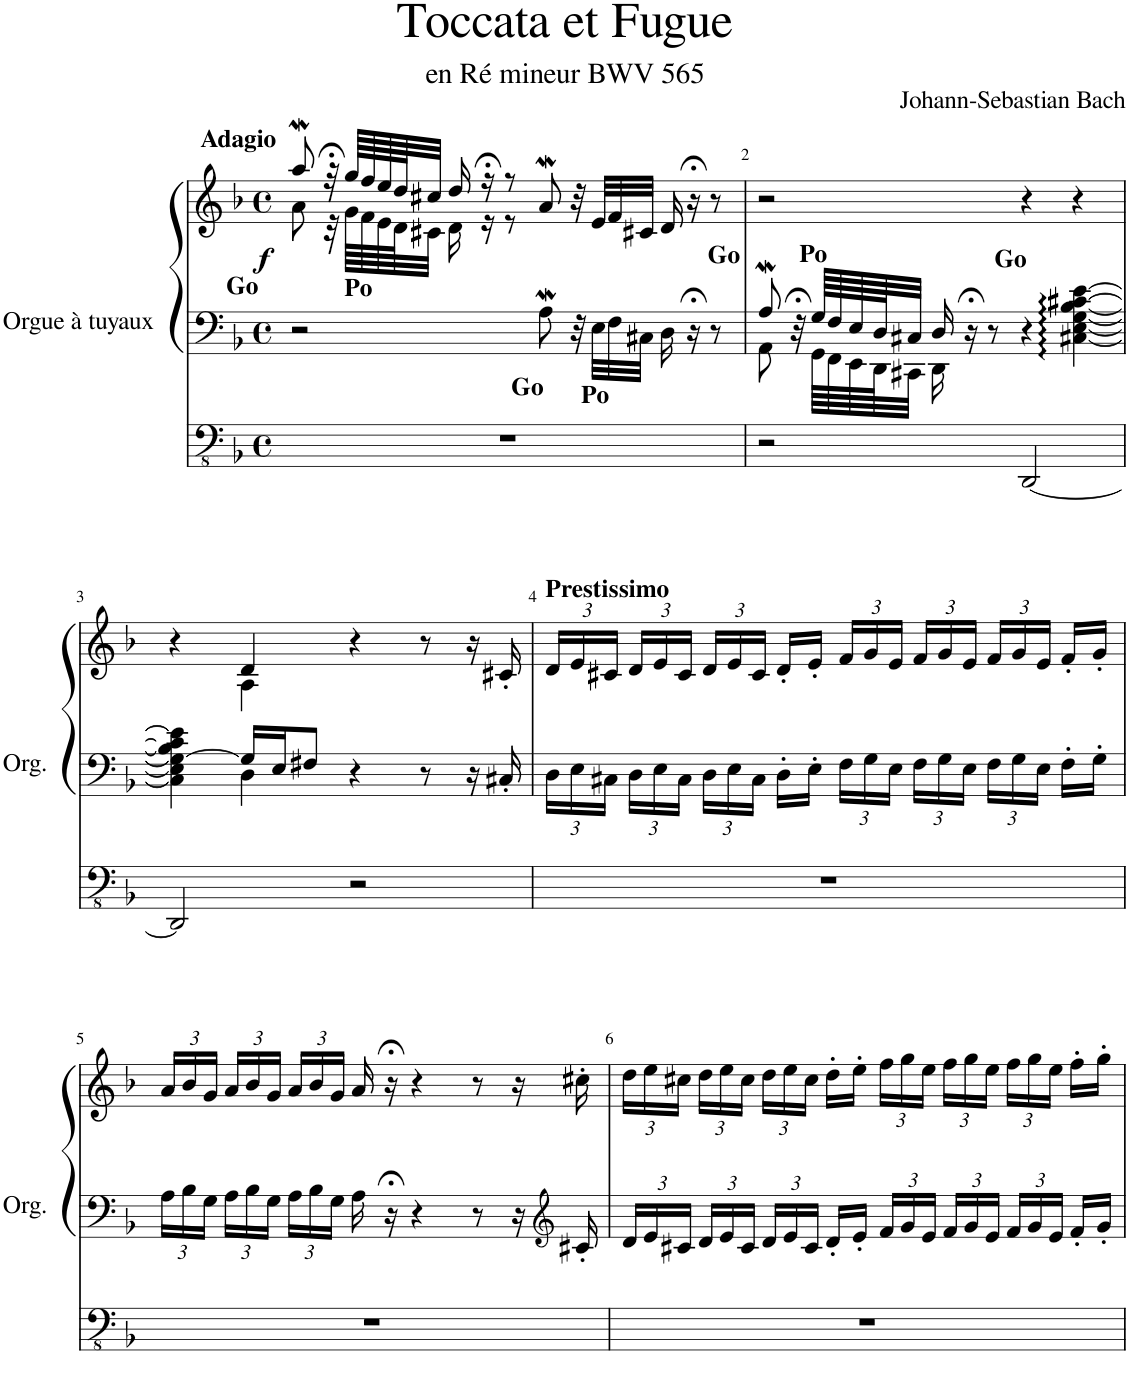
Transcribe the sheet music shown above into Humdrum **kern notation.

**kern	**kern	**kern	**dynam
*part1	*part1	*part1	*part1
*staff3	*staff2	*staff1	*staff1/2/3
*I"Orgue à tuyaux	*	*	*
*I'Org.	*	*	*
*clefFv4	*clefF4	*clefG2	*
*k[b-]	*k[b-]	*k[b-]	*
*M4/4	*M4/4	*M4/4	*
*met(c)	*met(c)	*met(c)	*
=1	=1	=1	=1
*	*	*^	*
!	!	!LO:TX:a:B:t=Adagio	!	!
!	!	!LO:TX:b:B:t=Go	!	!
!	!	!	!	!LO:DY:b
1r	2r	8aaW/	8a\	f
.	.	32r;<	32r	.
!	!	!LO:TX:b:B:t=Po	!	!
.	.	64gg/LLLL	64g\LLLL	.
.	.	64ff/	64f\	.
.	.	64ee/	64e\	.
.	.	64dd/J	64d\J	.
.	.	32cc#X/JJJ	32c#X\JJJ	.
.	.	16dd/	16d\	.
.	.	16r;<	16r	.
.	.	8r	8r	.
!	!LO:TX:b:B:t=Go	!	!	!
.	8AW\	8aW/	2ryy	.
.	32r	32r	.	.
!	!LO:TX:b:B:t=Po	!	!	!
.	32E\LLL	32e/LLL	.	.
.	32F\	32f/	.	.
.	32C#X\JJJ	32c#X/JJJ	.	.
.	16D\	16d/	.	.
.	16r;<	16r;<	.	.
.	8r	8r	.	.
*	*	*v	*v	*
=2	=2	=2	=2
*	*^	*	*
!	!LO:TX:a:B:t=Go	!	!	!
2r	8AW/	8AA\	2r	.
.	32r;<	32ryy	.	.
!	!LO:TX:a:B:t=Po	!	!	!
.	64G/LLLL	64GG\LLLL	.	.
.	64F/	64FF\	.	.
.	64E/	64EE\	.	.
.	64D/J	64DD\J	.	.
.	32C#X/JJJ	32CC#X\JJJ	.	.
.	16D/	16DD\	.	.
.	16r;<	2ryy	.	.
.	8r	.	.	.
!	!LO:TX:a:B:t=Go	!	!	!
[2DDD/	4r	.	4r	.
.	[4C#X\ [4E\ [4G\ [4B-\ [4c#X\ [4e\	.	4r	.
.	.	8.ryy	.	.
!!LO:LB:g=z
=3	=3	=3	=3	=3
*	*	*	*^	*
2DDD/]	4C#\] 4E\] 4G\_ 4B-\] 4c#\] 4e\]	4ryy	4r	4ryy	.
.	16G/LL]	4D\	4d/	4A\	.
.	16E/J	.	.	.	.
.	8F#X/J	.	.	.	.
2r	4r	2ryy	4r	2ryy	.
.	8r	.	8r	.	.
.	16r	.	16r	.	.
.	16C#X'/	.	16c#X'/	.	.
*	*v	*v	*	*	*
*	*	*v	*v	*
=4	=4	=4	=4
*	*Xbrackettup	*Xbrackettup	*
!	!	!LO:TX:a:B:t=Prestissimo	!
1r	24D\LL	24d/LL	.
.	24E\	24e/	.
.	24C#X\JJ	24c#X/JJ	.
.	24D\LL	24d/LL	.
.	24E\	24e/	.
.	24C#\JJ	24c#/JJ	.
.	24D\LL	24d/LL	.
.	24E\	24e/	.
.	24C#\JJ	24c#/JJ	.
.	16D'\LL	16d'/LL	.
.	16E'\JJ	16e'/JJ	.
.	24F\LL	24f/LL	.
.	24G\	24g/	.
.	24E\JJ	24e/JJ	.
.	24F\LL	24f/LL	.
.	24G\	24g/	.
.	24E\JJ	24e/JJ	.
.	24F\LL	24f/LL	.
.	24G\	24g/	.
.	24E\JJ	24e/JJ	.
.	16F'\LL	16f'/LL	.
.	16G'\JJ	16g'/JJ	.
!!LO:LB:g=z
=5	=5	=5	=5
1r	24A\LL	24a/LL	.
.	24B-\	24b-/	.
.	24G\JJ	24g/JJ	.
.	24A\LL	24a/LL	.
.	24B-\	24b-/	.
.	24G\JJ	24g/JJ	.
.	24A\LL	24a/LL	.
.	24B-\	24b-/	.
.	24G\JJ	24g/JJ	.
.	16A\	16a/	.
.	16r;<	16r;<	.
.	4r	4r	.
.	8r	8r	.
.	16r	16r	.
*	*clefG2	*	*
.	16c#X'/	16cc#X'\	.
=6	=6	=6	=6
1r	24d/LL	24dd\LL	.
.	24e/	24ee\	.
.	24c#X/JJ	24cc#X\JJ	.
.	24d/LL	24dd\LL	.
.	24e/	24ee\	.
.	24c#/JJ	24cc#\JJ	.
.	24d/LL	24dd\LL	.
.	24e/	24ee\	.
.	24c#/JJ	24cc#\JJ	.
.	16d'/LL	16dd'\LL	.
.	16e'/JJ	16ee'\JJ	.
.	24f/LL	24ff\LL	.
.	24g/	24gg\	.
.	24e/JJ	24ee\JJ	.
.	24f/LL	24ff\LL	.
.	24g/	24gg\	.
.	24e/JJ	24ee\JJ	.
.	24f/LL	24ff\LL	.
.	24g/	24gg\	.
.	24e/JJ	24ee\JJ	.
.	16f'/LL	16ff'\LL	.
.	16g'/JJ	16gg'\JJ	.
=	=	=	=
*-	*-	*-	*-
